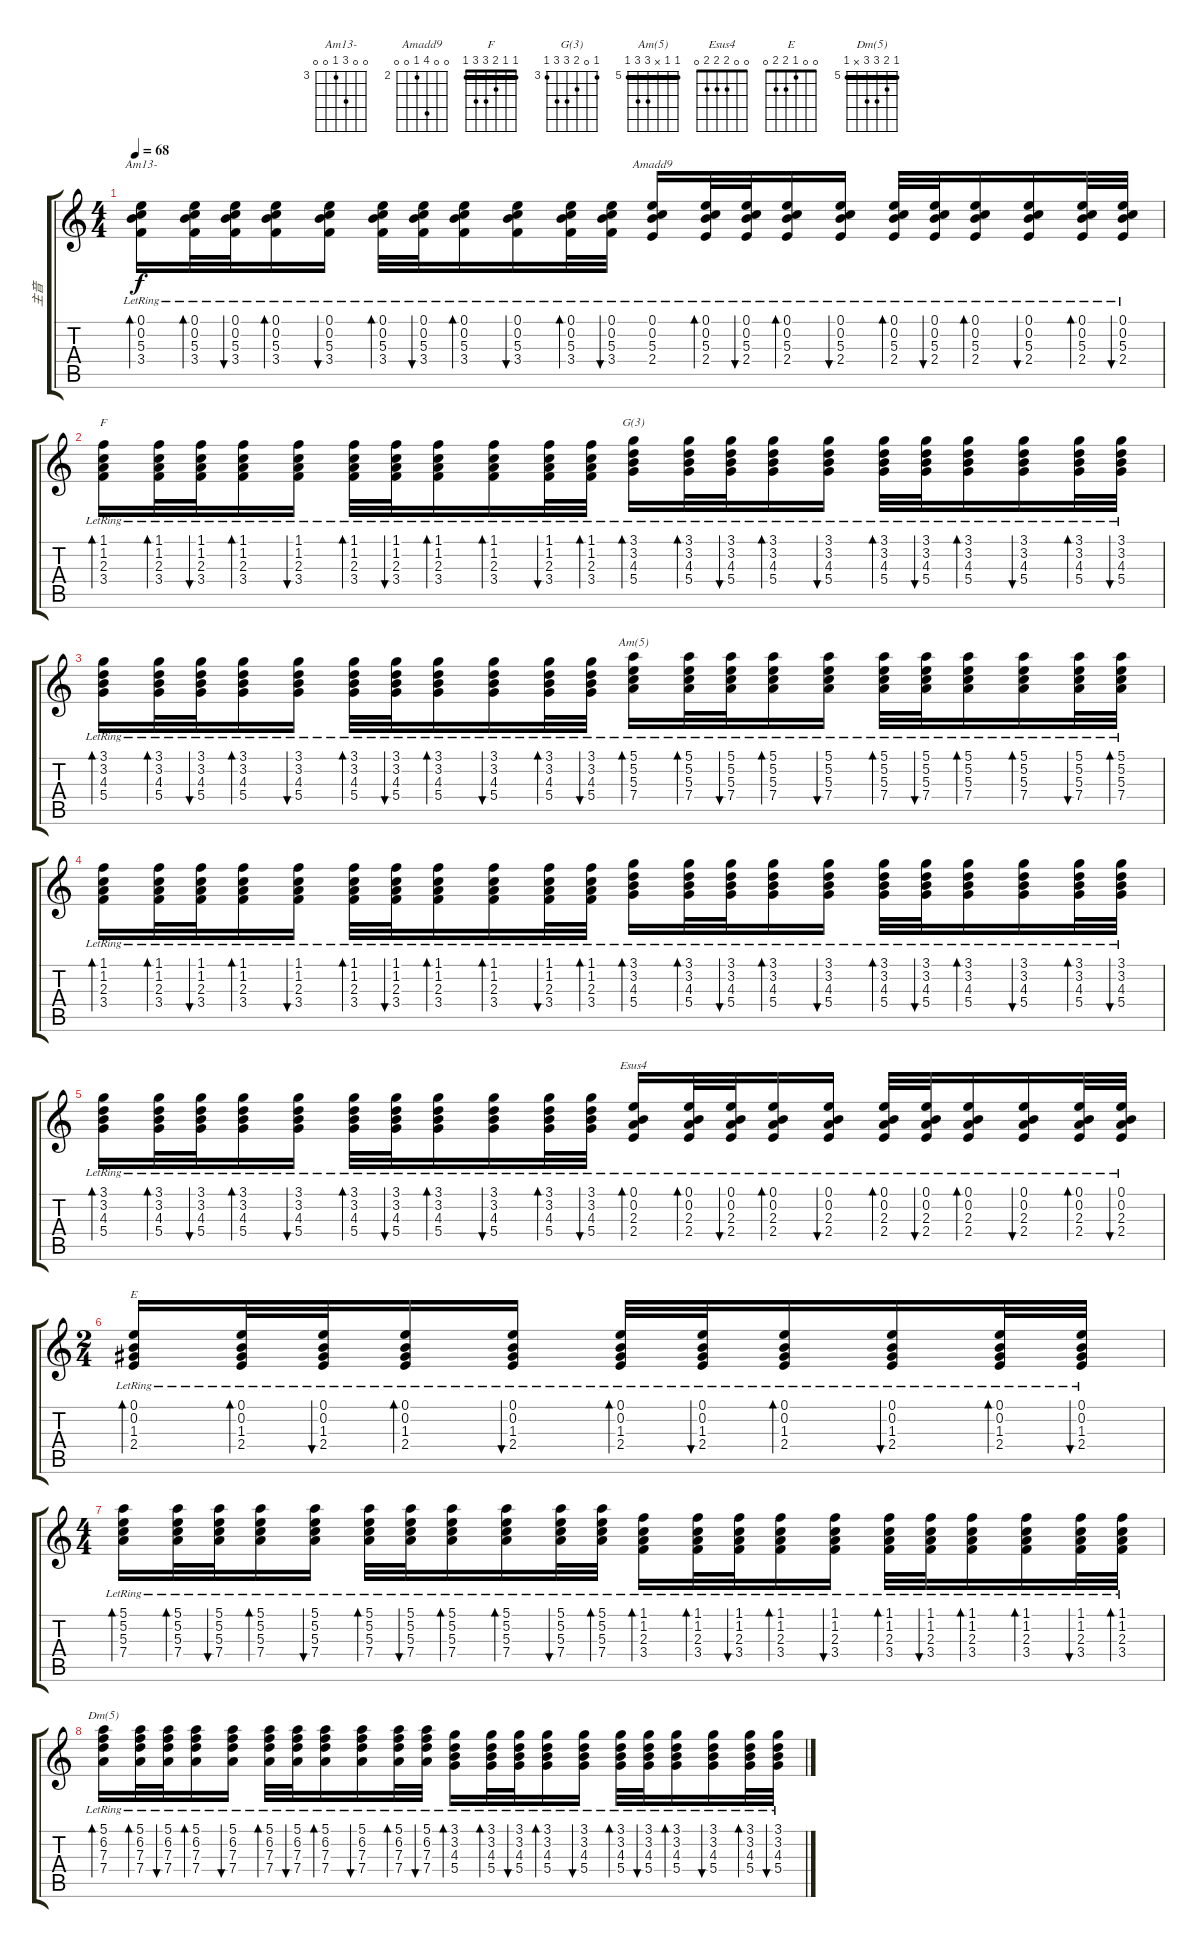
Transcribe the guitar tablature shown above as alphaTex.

\track ("主音" "主音") {instrument acousticguitarsteel}
\staff {score tabs}
\tuning (E4 B3 G3 D3 A2 E2) {hide}
\chord ("Am13-" 0 0 5 3 0 0) {firstfret 3}
\chord ("Amadd9" 0 0 5 2 0 0) {firstfret 2}
\chord ("F" 1 1 2 3 3 1) {barre 1}
\chord ("G(3)" 3 0 4 5 5 3) {firstfret 3}
\chord ("Am(5)" 5 5 x 7 7 5) {firstfret 5 barre 5}
\chord ("Esus4" 0 0 2 2 2 0)
\chord ("E" 0 0 1 2 2 0)
\chord ("Dm(5)" 5 6 7 7 x 5) {firstfret 5 barre 5}
\ts (4 4)
\tempo 68
\clef g2
\ks c
(0.1{lr} 0.2{lr} 5.3{lr} 3.4{lr}).16{bd 30 ch "Am13-" dy f} (0.1{lr} 0.2{lr} 5.3{lr} 3.4{lr}).32{bd 30} (0.1{lr} 0.2{lr} 5.3{lr} 3.4{lr}).32{bu 30} (0.1{lr} 0.2{lr} 5.3{lr} 3.4{lr}).16{bd 30} (0.1{lr} 0.2{lr} 5.3{lr} 3.4{lr}).16{bu 30} (0.1{lr} 0.2{lr} 5.3{lr} 3.4{lr}).32{bd 30} (0.1{lr} 0.2{lr} 5.3{lr} 3.4{lr}).32{bu 60} (0.1{lr} 0.2{lr} 5.3{lr} 3.4{lr}).16{bd 30} (0.1{lr} 0.2{lr} 5.3{lr} 3.4{lr}).16{bu 30} (0.1{lr} 0.2{lr} 5.3{lr} 3.4{lr}).32{bd 30} (0.1{lr} 0.2{lr} 5.3{lr} 3.4{lr}).32{bu 30} (0.1{lr} 0.2{lr} 5.3{lr} 2.4{lr}).16{ch "Amadd9"} (0.1{lr} 0.2{lr} 5.3{lr} 2.4{lr}).32{bd 30} (0.1{lr} 0.2{lr} 5.3{lr} 2.4{lr}).32{bu 30} (0.1{lr} 0.2{lr} 5.3{lr} 2.4{lr}).16{bd 30} (0.1{lr} 0.2{lr} 5.3{lr} 2.4{lr}).16{bu 30} (0.1{lr} 0.2{lr} 5.3{lr} 2.4{lr}).32{bd 30} (0.1{lr} 0.2{lr} 5.3{lr} 2.4{lr}).32{bu 60} (0.1{lr} 0.2{lr} 5.3{lr} 2.4{lr}).16{bd 30} (0.1{lr} 0.2{lr} 5.3{lr} 2.4{lr}).16{bu 30} (0.1{lr} 0.2{lr} 5.3{lr} 2.4{lr}).32{bd 30} (0.1{lr} 0.2{lr} 5.3{lr} 2.4{lr}).32{bu 30} |
(1.1{lr} 1.2{lr} 2.3{lr} 3.4{lr}).16{bd 30 ch "F"} (1.1{lr} 1.2{lr} 2.3{lr} 3.4{lr}).32{bd 30} (1.1{lr} 1.2{lr} 2.3{lr} 3.4{lr}).32{bu 30} (1.1{lr} 1.2{lr} 2.3{lr} 3.4{lr}).16{bd 30} (1.1{lr} 1.2{lr} 2.3{lr} 3.4{lr}).16{bu 30} (1.1{lr} 1.2{lr} 2.3{lr} 3.4{lr}).32{bd 30} (1.1{lr} 1.2{lr} 2.3{lr} 3.4{lr}).32{bu 30} (1.1{lr} 1.2{lr} 2.3{lr} 3.4{lr}).16{bd 30} (1.1{lr} 1.2{lr} 2.3{lr} 3.4{lr}).16{bd 30} (1.1{lr} 1.2{lr} 2.3{lr} 3.4{lr}).32{bu 30} (1.1{lr} 1.2{lr} 2.3{lr} 3.4{lr}).32{bd 30} (3.1{lr} 3.2{lr} 4.3{lr} 5.4{lr}).16{bd 30 ch "G(3)"} (3.1{lr} 3.2{lr} 4.3{lr} 5.4{lr}).32{bd 30} (3.1{lr} 3.2{lr} 4.3{lr} 5.4{lr}).32{bu 30} (3.1{lr} 3.2{lr} 4.3{lr} 5.4{lr}).16{bd 30} (3.1{lr} 3.2{lr} 4.3{lr} 5.4{lr}).16{bu 30} (3.1{lr} 3.2{lr} 4.3{lr} 5.4{lr}).32{bd 30} (3.1{lr} 3.2{lr} 4.3{lr} 5.4{lr}).32{bu 60} (3.1{lr} 3.2{lr} 4.3{lr} 5.4{lr}).16{bd 30} (3.1{lr} 3.2{lr} 4.3{lr} 5.4{lr}).16{bu 30} (3.1{lr} 3.2{lr} 4.3{lr} 5.4{lr}).32{bd 30} (3.1{lr} 3.2{lr} 4.3{lr} 5.4{lr}).32{bu 30} |
(3.1{lr} 3.2{lr} 4.3{lr} 5.4{lr}).16{bd 30} (3.1{lr} 3.2{lr} 4.3{lr} 5.4{lr}).32{bd 30} (3.1{lr} 3.2{lr} 4.3{lr} 5.4{lr}).32{bu 30} (3.1{lr} 3.2{lr} 4.3{lr} 5.4{lr}).16{bd 30} (3.1{lr} 3.2{lr} 4.3{lr} 5.4{lr}).16{bu 30} (3.1{lr} 3.2{lr} 4.3{lr} 5.4{lr}).32{bd 30} (3.1{lr} 3.2{lr} 4.3{lr} 5.4{lr}).32{bu 60} (3.1{lr} 3.2{lr} 4.3{lr} 5.4{lr}).16{bd 30} (3.1{lr} 3.2{lr} 4.3{lr} 5.4{lr}).16{bu 30} (3.1{lr} 3.2{lr} 4.3{lr} 5.4{lr}).32{bd 30} (3.1{lr} 3.2{lr} 4.3{lr} 5.4{lr}).32{bu 30} (5.1{lr} 5.2{lr} 5.3{lr} 7.4{lr}).16{bd 30 ch "Am(5)"} (5.1{lr} 5.2{lr} 5.3{lr} 7.4{lr}).32{bd 30} (5.1{lr} 5.2{lr} 5.3{lr} 7.4{lr}).32{bu 30} (5.1{lr} 5.2{lr} 5.3{lr} 7.4{lr}).16{bd 30} (5.1{lr} 5.2{lr} 5.3{lr} 7.4{lr}).16{bu 30} (5.1{lr} 5.2{lr} 5.3{lr} 7.4{lr}).32{bd 30} (5.1{lr} 5.2{lr} 5.3{lr} 7.4{lr}).32{bu 30} (5.1{lr} 5.2{lr} 5.3{lr} 7.4{lr}).16{bd 30} (5.1{lr} 5.2{lr} 5.3{lr} 7.4{lr}).16{bd 30} (5.1{lr} 5.2{lr} 5.3{lr} 7.4{lr}).32{bu 30} (5.1{lr} 5.2{lr} 5.3{lr} 7.4{lr}).32{bd 30} |
(1.1{lr} 1.2{lr} 2.3{lr} 3.4{lr}).16{bd 30} (1.1{lr} 1.2{lr} 2.3{lr} 3.4{lr}).32{bd 30} (1.1{lr} 1.2{lr} 2.3{lr} 3.4{lr}).32{bu 30} (1.1{lr} 1.2{lr} 2.3{lr} 3.4{lr}).16{bd 30} (1.1{lr} 1.2{lr} 2.3{lr} 3.4{lr}).16{bu 30} (1.1{lr} 1.2{lr} 2.3{lr} 3.4{lr}).32{bd 30} (1.1{lr} 1.2{lr} 2.3{lr} 3.4{lr}).32{bu 30} (1.1{lr} 1.2{lr} 2.3{lr} 3.4{lr}).16{bd 30} (1.1{lr} 1.2{lr} 2.3{lr} 3.4{lr}).16{bd 30} (1.1{lr} 1.2{lr} 2.3{lr} 3.4{lr}).32{bu 30} (1.1{lr} 1.2{lr} 2.3{lr} 3.4{lr}).32{bd 30} (3.1{lr} 3.2{lr} 4.3{lr} 5.4{lr}).16{bd 30} (3.1{lr} 3.2{lr} 4.3{lr} 5.4{lr}).32{bd 30} (3.1{lr} 3.2{lr} 4.3{lr} 5.4{lr}).32{bu 30} (3.1{lr} 3.2{lr} 4.3{lr} 5.4{lr}).16{bd 30} (3.1{lr} 3.2{lr} 4.3{lr} 5.4{lr}).16{bu 30} (3.1{lr} 3.2{lr} 4.3{lr} 5.4{lr}).32{bd 30} (3.1{lr} 3.2{lr} 4.3{lr} 5.4{lr}).32{bu 60} (3.1{lr} 3.2{lr} 4.3{lr} 5.4{lr}).16{bd 30} (3.1{lr} 3.2{lr} 4.3{lr} 5.4{lr}).16{bu 30} (3.1{lr} 3.2{lr} 4.3{lr} 5.4{lr}).32{bd 30} (3.1{lr} 3.2{lr} 4.3{lr} 5.4{lr}).32{bu 30} |
(3.1{lr} 3.2{lr} 4.3{lr} 5.4{lr}).16{bd 30} (3.1{lr} 3.2{lr} 4.3{lr} 5.4{lr}).32{bd 30} (3.1{lr} 3.2{lr} 4.3{lr} 5.4{lr}).32{bu 30} (3.1{lr} 3.2{lr} 4.3{lr} 5.4{lr}).16{bd 30} (3.1{lr} 3.2{lr} 4.3{lr} 5.4{lr}).16{bu 30} (3.1{lr} 3.2{lr} 4.3{lr} 5.4{lr}).32{bd 30} (3.1{lr} 3.2{lr} 4.3{lr} 5.4{lr}).32{bu 60} (3.1{lr} 3.2{lr} 4.3{lr} 5.4{lr}).16{bd 30} (3.1{lr} 3.2{lr} 4.3{lr} 5.4{lr}).16{bu 30} (3.1{lr} 3.2{lr} 4.3{lr} 5.4{lr}).32{bd 30} (3.1{lr} 3.2{lr} 4.3{lr} 5.4{lr}).32{bu 30} (0.1{lr} 0.2{lr} 2.3{lr} 2.4{lr}).16{bd 30 ch "Esus4"} (0.1{lr} 0.2{lr} 2.3{lr} 2.4{lr}).32{bd 30} (0.1{lr} 0.2{lr} 2.3{lr} 2.4{lr}).32{bu 30} (0.1{lr} 0.2{lr} 2.3{lr} 2.4{lr}).16{bd 30} (0.1{lr} 0.2{lr} 2.3{lr} 2.4{lr}).16{bu 30} (0.1{lr} 0.2{lr} 2.3{lr} 2.4{lr}).32{bd 30} (0.1{lr} 0.2{lr} 2.3{lr} 2.4{lr}).32{bu 60} (0.1{lr} 0.2{lr} 2.3{lr} 2.4{lr}).16{bd 30} (0.1{lr} 0.2{lr} 2.3{lr} 2.4{lr}).16{bu 30} (0.1{lr} 0.2{lr} 2.3{lr} 2.4{lr}).32{bd 30} (0.1{lr} 0.2{lr} 2.3{lr} 2.4{lr}).32{bu 30} |
\ts (2 4)
(0.1{lr} 0.2{lr} 1.3{lr} 2.4{lr}).16{bd 30 ch "E"} (0.1{lr} 0.2{lr} 1.3{lr} 2.4{lr}).32{bd 30} (0.1{lr} 0.2{lr} 1.3{lr} 2.4{lr}).32{bu 30} (0.1{lr} 0.2{lr} 1.3{lr} 2.4{lr}).16{bd 30} (0.1{lr} 0.2{lr} 1.3{lr} 2.4{lr}).16{bu 30} (0.1{lr} 0.2{lr} 1.3{lr} 2.4{lr}).32{bd 30} (0.1{lr} 0.2{lr} 1.3{lr} 2.4{lr}).32{bu 60} (0.1{lr} 0.2{lr} 1.3{lr} 2.4{lr}).16{bd 30} (0.1{lr} 0.2{lr} 1.3{lr} 2.4{lr}).16{bu 30} (0.1{lr} 0.2{lr} 1.3{lr} 2.4{lr}).32{bd 30} (0.1{lr} 0.2{lr} 1.3{lr} 2.4{lr}).32{bu 30} |
\ts (4 4)
(5.1{lr} 5.2{lr} 5.3{lr} 7.4{lr}).16{bd 30} (5.1{lr} 5.2{lr} 5.3{lr} 7.4{lr}).32{bd 30} (5.1{lr} 5.2{lr} 5.3{lr} 7.4{lr}).32{bu 30} (5.1{lr} 5.2{lr} 5.3{lr} 7.4{lr}).16{bd 30} (5.1{lr} 5.2{lr} 5.3{lr} 7.4{lr}).16{bu 30} (5.1{lr} 5.2{lr} 5.3{lr} 7.4{lr}).32{bd 30} (5.1{lr} 5.2{lr} 5.3{lr} 7.4{lr}).32{bu 30} (5.1{lr} 5.2{lr} 5.3{lr} 7.4{lr}).16{bd 30} (5.1{lr} 5.2{lr} 5.3{lr} 7.4{lr}).16{bd 30} (5.1{lr} 5.2{lr} 5.3{lr} 7.4{lr}).32{bu 30} (5.1{lr} 5.2{lr} 5.3{lr} 7.4{lr}).32{bd 30} (1.1{lr} 1.2{lr} 2.3{lr} 3.4{lr}).16{bd 30} (1.1{lr} 1.2{lr} 2.3{lr} 3.4{lr}).32{bd 30} (1.1{lr} 1.2{lr} 2.3{lr} 3.4{lr}).32{bu 30} (1.1{lr} 1.2{lr} 2.3{lr} 3.4{lr}).16{bd 30} (1.1{lr} 1.2{lr} 2.3{lr} 3.4{lr}).16{bu 30} (1.1{lr} 1.2{lr} 2.3{lr} 3.4{lr}).32{bd 30} (1.1{lr} 1.2{lr} 2.3{lr} 3.4{lr}).32{bu 30} (1.1{lr} 1.2{lr} 2.3{lr} 3.4{lr}).16{bd 30} (1.1{lr} 1.2{lr} 2.3{lr} 3.4{lr}).16{bd 30} (1.1{lr} 1.2{lr} 2.3{lr} 3.4{lr}).32{bu 30} (1.1{lr} 1.2{lr} 2.3{lr} 3.4{lr}).32{bd 30} |
(5.1{lr} 6.2{lr} 7.3{lr} 7.4{lr}).16{bd 30 ch "Dm(5)"} (5.1{lr} 6.2{lr} 7.3{lr} 7.4{lr}).32{bd 30} (5.1{lr} 6.2{lr} 7.3{lr} 7.4{lr}).32{bu 30} (5.1{lr} 6.2{lr} 7.3{lr} 7.4{lr}).16{bd 30} (5.1{lr} 6.2{lr} 7.3{lr} 7.4{lr}).16{bu 30} (5.1{lr} 6.2{lr} 7.3{lr} 7.4{lr}).32{bd 30} (5.1{lr} 6.2{lr} 7.3{lr} 7.4{lr}).32{bu 60} (5.1{lr} 6.2{lr} 7.3{lr} 7.4{lr}).16{bd 30} (5.1{lr} 6.2{lr} 7.3{lr} 7.4{lr}).16{bu 30} (5.1{lr} 6.2{lr} 7.3{lr} 7.4{lr}).32{bd 30} (5.1{lr} 6.2{lr} 7.3{lr} 7.4{lr}).32{bu 30} (3.1{lr} 3.2{lr} 4.3{lr} 5.4{lr}).16{bd 30} (3.1{lr} 3.2{lr} 4.3{lr} 5.4{lr}).32{bd 30} (3.1{lr} 3.2{lr} 4.3{lr} 5.4{lr}).32{bu 30} (3.1{lr} 3.2{lr} 4.3{lr} 5.4{lr}).16{bd 30} (3.1{lr} 3.2{lr} 4.3{lr} 5.4{lr}).16{bu 30} (3.1{lr} 3.2{lr} 4.3{lr} 5.4{lr}).32{bd 30} (3.1{lr} 3.2{lr} 4.3{lr} 5.4{lr}).32{bu 60} (3.1{lr} 3.2{lr} 4.3{lr} 5.4{lr}).16{bd 30} (3.1{lr} 3.2{lr} 4.3{lr} 5.4{lr}).16{bu 30} (3.1{lr} 3.2{lr} 4.3{lr} 5.4{lr}).32{bd 30} (3.1{lr} 3.2{lr} 4.3{lr} 5.4{lr}).32{bu 30}
